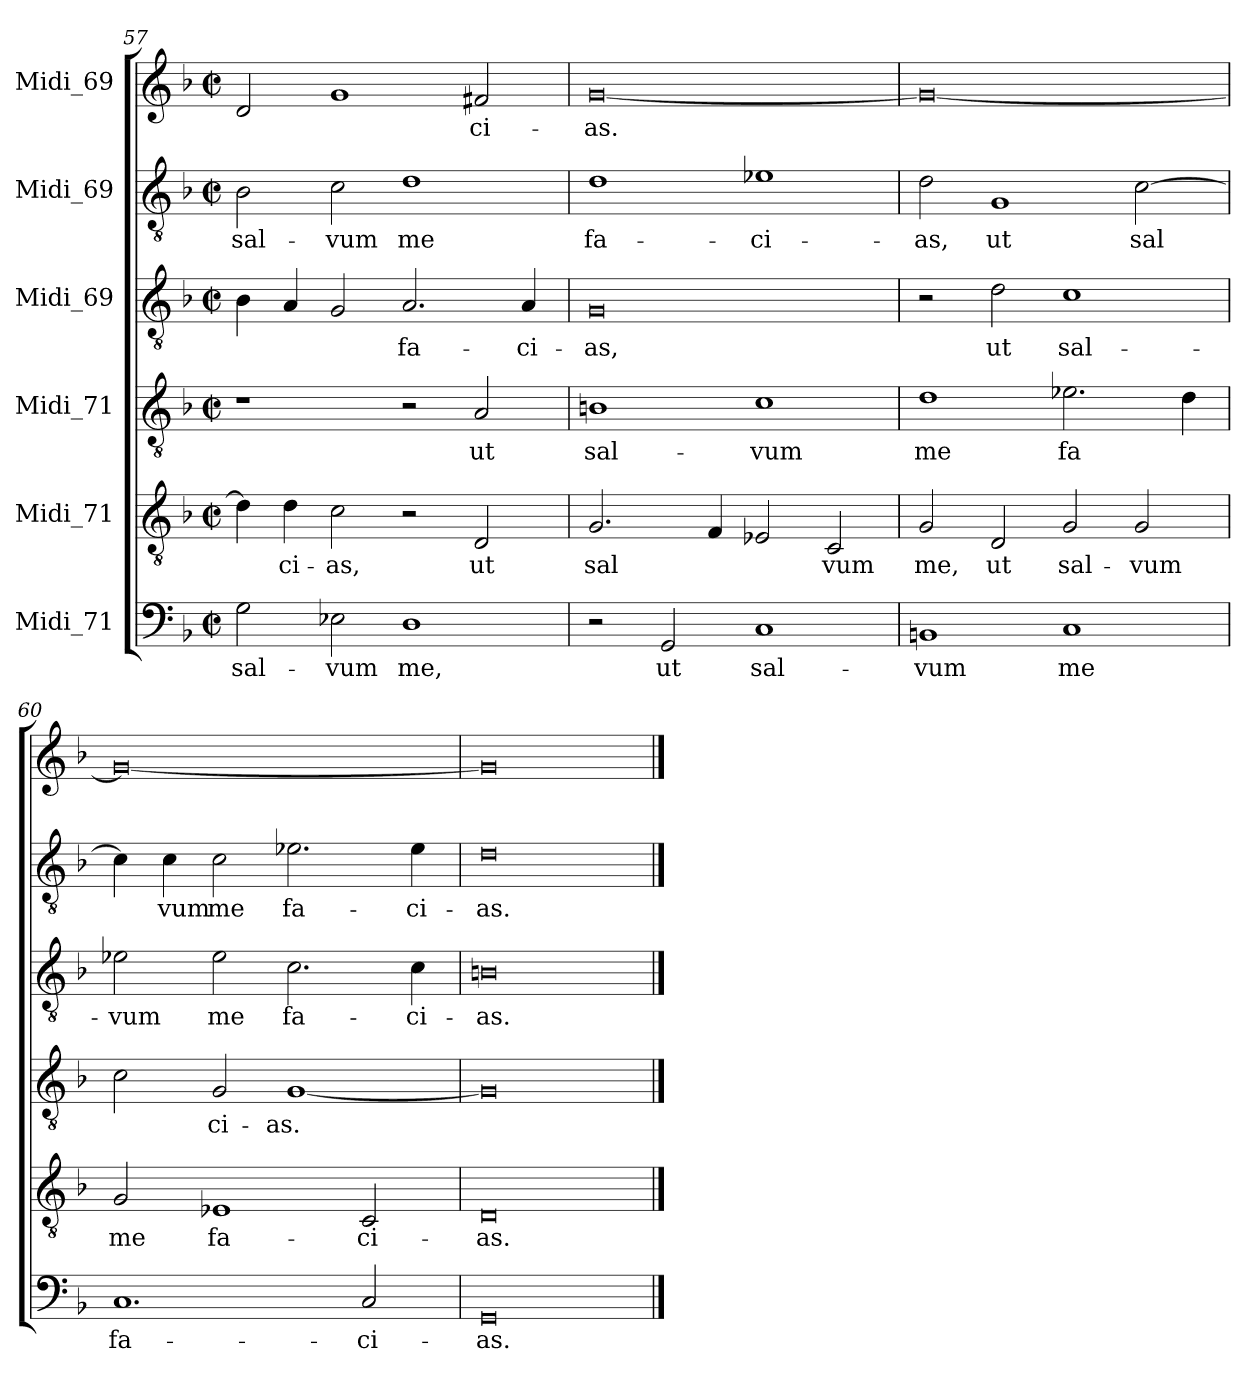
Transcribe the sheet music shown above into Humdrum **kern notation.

**kern	**text	**kern	**text	**kern	**text	**kern	**text	**kern	**text	**kern	**text
*part6	*part6	*part5	*part5	*part4	*part4	*part3	*part3	*part2	*part2	*part1	*part1
*staff6	*staff6	*staff5	*staff5	*staff4	*staff4	*staff3	*staff3	*staff2	*staff2	*staff1	*staff1
*I"Midi_71	*	*I"Midi_71	*	*I"Midi_71	*	*I"Midi_69	*	*I"Midi_69	*	*I"Midi_69	*
!!LO:LB:g=z
*clefF4	*	*clefGv2	*	*clefGv2	*	*clefGv2	*	*clefGv2	*	*clefG2	*
*k[b-]	*	*k[b-]	*	*k[b-]	*	*k[b-]	*	*k[b-]	*	*k[b-]	*
*F:	*	*F:	*	*F:	*	*F:	*	*F:	*	*F:	*
*M4/2	*	*M4/2	*	*M4/2	*	*M4/2	*	*M4/2	*	*M4/2	*
*met(c|)	*	*met(c|)	*	*met(c|)	*	*met(c|)	*	*met(c|)	*	*met(c|)	*
=57	=57	=57	=57	=57	=57	=57	=57	=57	=57	=57	=57
!	!LO:LY:b	!	!	!	!	!	!	!	!LO:LY:b	!	!
2G	sal-	4d]	.	1r	.	4B-	.	2B-	sal-	2d	.
!	!	!	!LO:LY:b	!	!	!	!	!	!	!	!
.	.	4d	ci-	.	.	4A	.	.	.	.	.
!	!LO:LY:b	!	!LO:LY:b	!	!	!	!	!	!LO:LY:b	!	!
2E-X	-vum	2c	-as,	.	.	2G	.	2c	-vum	1g	.
!	!LO:LY:b	!	!	!	!	!	!LO:LY:b	!	!LO:LY:b	!	!
1D	me,	2r	.	2r	.	2.A	fa-	1d	me	.	.
!	!	!	!LO:LY:b	!	!LO:LY:b	!	!	!	!	!	!LO:LY:b
.	.	2D	ut	2A	ut	.	.	.	.	2f#	ci-
!	!	!	!	!	!	!	!LO:LY:b	!	!	!	!
.	.	.	.	.	.	4A	-ci-	.	.	.	.
=58	=58	=58	=58	=58	=58	=58	=58	=58	=58	=58	=58
!	!	!	!LO:LY:b	!	!LO:LY:b	!	!LO:LY:b	!	!LO:LY:b	!	!LO:LY:b
2r	.	2.G	sal	1Bn	sal-	0G	-as,	1d	fa-	[0g	-as.
!	!LO:LY:b	!	!	!	!	!	!	!	!	!	!
2GG	ut	.	.	.	.	.	.	.	.	.	.
.	.	4F	.	.	.	.	.	.	.	.	.
!	!LO:LY:b	!	!	!	!LO:LY:b	!	!	!	!LO:LY:b	!	!
1C	sal-	2E-X	.	1c	-vum	.	.	1e-X	-ci-	.	.
!	!	!	!LO:LY:b	!	!	!	!	!	!	!	!
.	.	2C	vum	.	.	.	.	.	.	.	.
=59	=59	=59	=59	=59	=59	=59	=59	=59	=59	=59	=59
!	!LO:LY:b	!	!LO:LY:b	!	!LO:LY:b	!	!	!	!LO:LY:b	!	!
1BBn	-vum	2G	me,	1d	me	2r	.	2d	-as,	0g_	.
!	!	!	!LO:LY:b	!	!	!	!LO:LY:b	!	!LO:LY:b	!	!
.	.	2D	ut	.	.	2d	ut	1G	ut	.	.
!	!LO:LY:b	!	!LO:LY:b	!	!LO:LY:b	!	!LO:LY:b	!	!	!	!
1C	me	2G	sal-	2.e-X	fa	1c	sal-	.	.	.	.
!	!	!	!LO:LY:b	!	!	!	!	!	!LO:LY:b	!	!
.	.	2G	-vum	.	.	.	.	[2c	sal	.	.
.	.	.	.	4d	.	.	.	.	.	.	.
=60	=60	=60	=60	=60	=60	=60	=60	=60	=60	=60	=60
!	!LO:LY:b	!	!LO:LY:b	!	!	!	!LO:LY:b	!	!	!	!
1.C	fa-	2G	me	2c	.	2e-X	-vum	4c]	.	0g_	.
!	!	!	!	!	!	!	!	!	!LO:LY:b	!	!
.	.	.	.	.	.	.	.	4c	vum	.	.
!	!	!	!LO:LY:b	!	!LO:LY:b	!	!LO:LY:b	!	!LO:LY:b	!	!
.	.	1E-X	fa-	2G	ci-	2e-	me	2c	me	.	.
!	!	!	!	!	!LO:LY:b	!	!LO:LY:b	!	!LO:LY:b	!	!
.	.	.	.	[1G	-as.	2.c	fa-	2.e-X	fa-	.	.
!	!LO:LY:b	!	!LO:LY:b	!	!	!	!	!	!	!	!
2C	-ci-	2C	-ci-	.	.	.	.	.	.	.	.
!	!	!	!	!	!	!	!LO:LY:b	!	!LO:LY:b	!	!
.	.	.	.	.	.	4c	-ci-	4e-	-ci-	.	.
=61	=61	=61	=61	=61	=61	=61	=61	=61	=61	=61	=61
!	!LO:LY:b	!	!LO:LY:b	!	!	!	!LO:LY:b	!	!LO:LY:b	!	!
0GG	-as.	0D	-as.	0G]	.	0Bn	-as.	0d	-as.	0g]	.
==	==	==	==	==	==	==	==	==	==	==	==
*-	*-	*-	*-	*-	*-	*-	*-	*-	*-	*-	*-
